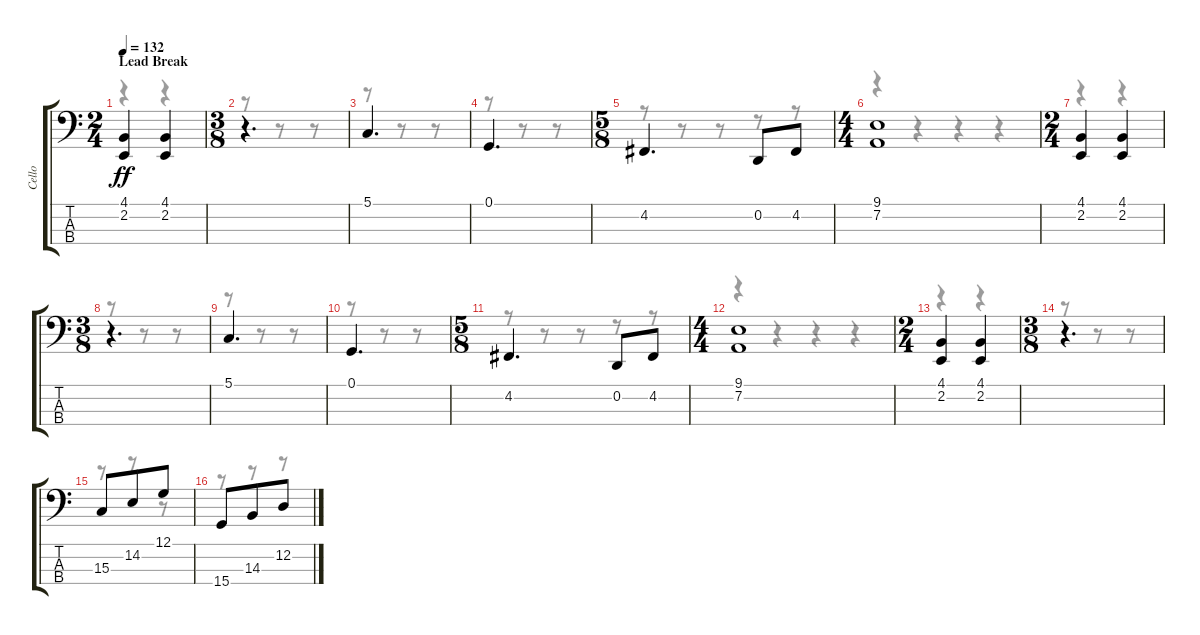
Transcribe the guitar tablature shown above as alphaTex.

\track ("Cello" "Cello") {instrument cello}
\staff {score tabs}
\tuning (G2 D2 A1 E1) {hide}
\voice
\ts (2 4)
\section ("" "Lead Break")
\tempo 132
\clef f4
\ks c
(4.1 2.2).4{dy ff} (4.1 2.2).4 |
\ts (3 8)
r.4{d} |
5.1.4{d} |
0.1.4{d} |
\ts (5 8)
4.2.4{d} 0.2.8 4.2.8 |
\ts (4 4)
(9.1 7.2).1 |
\ts (2 4)
(4.1 2.2).4 (4.1 2.2).4 |
\ts (3 8)
r.4{d} |
5.1.4{d} |
0.1.4{d} |
\ts (5 8)
4.2.4{d} 0.2.8 4.2.8 |
\ts (4 4)
(9.1 7.2).1 |
\ts (2 4)
(4.1 2.2).4 (4.1 2.2).4 |
\ts (3 8)
r.4{d} |
15.3.8 14.2.8 12.1.8 |
15.4.8 14.3.8 12.2.8
\voice
\clef f4
\ottava regular
\simile none
\ks c
r.4{dy f} r.4 |
r.8 r.8 r.8 |
r.8 r.8 r.8 |
r.8 r.8 r.8 |
r.8 r.8 r.8 r.8 r.8 |
r.4 r.4 r.4 r.4 |
r.4 r.4 |
r.8 r.8 r.8 |
r.8 r.8 r.8 |
r.8 r.8 r.8 |
r.8 r.8 r.8 r.8 r.8 |
r.4 r.4 r.4 r.4 |
r.4 r.4 |
r.8 r.8 r.8 |
r.8 r.8 r.8 |
r.8 r.8 r.8
